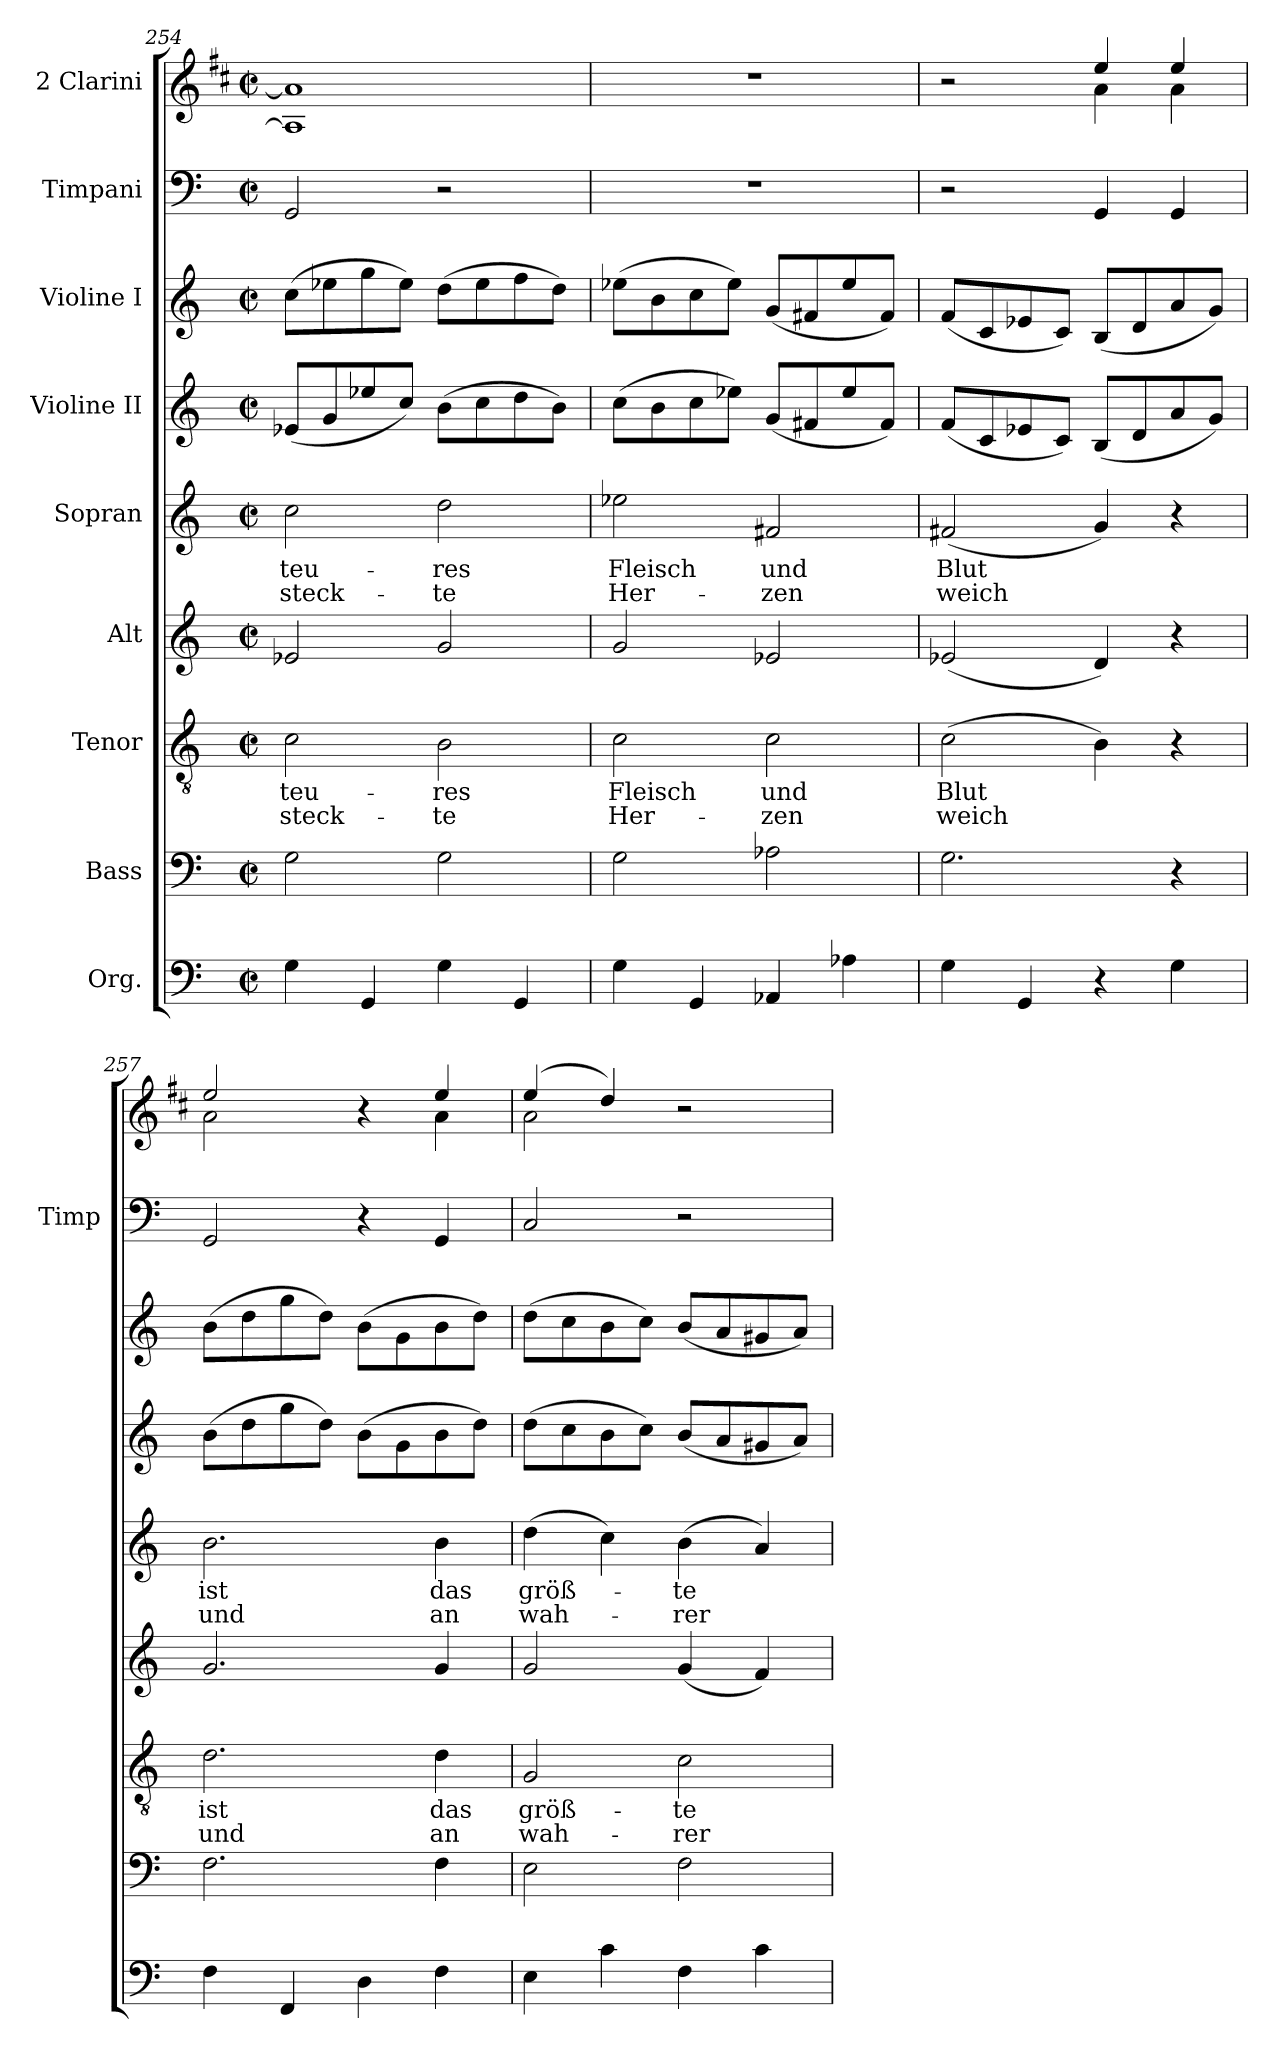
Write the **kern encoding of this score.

**kern	**kern	**kern	**text	**text	**kern	**kern	**text	**text	**kern	**kern	**kern	**kern
*part9	*part8	*part7	*part7	*part7	*part6	*part5	*part5	*part5	*part4	*part3	*part2	*part1
*staff9	*staff8	*staff7	*staff7	*staff7	*staff6	*staff5	*staff5	*staff5	*staff4	*staff3	*staff2	*staff1
*I"Org.	*I"Bass	*I"Tenor	*	*	*I"Alt	*I"Sopran	*	*	*I"Violine II	*I"Violine I	*I"Timpani	*I"2 Clarini
*	*	*	*	*	*	*	*	*	*	*	*I'Timp	*
*clefF4	*clefF4	*clefGv2	*	*	*clefG2	*clefG2	*	*	*clefG2	*clefG2	*clefF4	*clefG2
*ITrd7c12	*	*	*	*	*	*	*	*	*	*	*	*ITrd1c2
*k[]	*k[]	*k[]	*	*	*k[]	*k[]	*	*	*k[]	*k[]	*k[]	*k[]
*M2/2	*M2/2	*M2/2	*	*	*M2/2	*M2/2	*	*	*M2/2	*M2/2	*M2/2	*M2/2
*met(c|)	*met(c|)	*met(c|)	*	*	*met(c|)	*met(c|)	*	*	*met(c|)	*met(c|)	*met(c|)	*met(c|)
=254	=254	=254	=254	=254	=254	=254	=254	=254	=254	=254	=254	=254
*	*	*	*	*	*	*	*	*	*	*	*	*^
4GG\	2G\	2c\	teu-	-steck-	2e-X/	2cc\	teu-	-steck-	(8e-X/L	(8cc\L	2GG/	1g]	1G]
.	.	.	.	.	.	.	.	.	8g/	8ee-X\	.	.	.
4GGG/	.	.	.	.	.	.	.	.	8ee-X/	8gg\	.	.	.
.	.	.	.	.	.	.	.	.	8cc/J)	8ee-\J)	.	.	.
4GG\	2G\	2B\	-res	-te	2g/	2dd\	-res	-te	(8b\L	(8dd\L	2r	.	.
.	.	.	.	.	.	.	.	.	8cc\	8ee-\	.	.	.
4GGG/	.	.	.	.	.	.	.	.	8dd\	8ff\	.	.	.
.	.	.	.	.	.	.	.	.	8b\J)	8dd\J)	.	.	.
*	*	*	*	*	*	*	*	*	*	*	*	*v	*v
!!LO:PB:g=z
=255	=255	=255	=255	=255	=255	=255	=255	=255	=255	=255	=255	=255
4GG\	2G\	2c\	Fleisch	Her-	2g/	2ee-X\	Fleisch	Her-	(8cc\L	(8ee-X\L	1r	1r
.	.	.	.	.	.	.	.	.	8b\	8b\	.	.
4GGG/	.	.	.	.	.	.	.	.	8cc\	8cc\	.	.
.	.	.	.	.	.	.	.	.	8ee-X\J)	8ee-\J)	.	.
4AAA-X/	2A-X\	2c\	und	-zen	2e-X/	2f#X/	und	-zen	(8g/L	(8g/L	.	.
.	.	.	.	.	.	.	.	.	8f#X/	8f#X/	.	.
4AA-X\	.	.	.	.	.	.	.	.	8ee-/	8ee-/	.	.
.	.	.	.	.	.	.	.	.	8f#/J)	8f#/J)	.	.
=256	=256	=256	=256	=256	=256	=256	=256	=256	=256	=256	=256	=256
*	*	*	*	*	*	*	*	*	*	*	*	*^
4GG\	2.G\	(2c\	Blut	weich	(2e-X/	(2f#X/	Blut	weich	(8f/L	(8f/L	2r	2r	2ryy
.	.	.	.	.	.	.	.	.	8c/	8c/	.	.	.
4GGG/	.	.	.	.	.	.	.	.	8e-X/	8e-X/	.	.	.
.	.	.	.	.	.	.	.	.	8c/J)	8c/J)	.	.	.
4r	.	4B\)	.	.	4d/)	4g/)	.	.	(8B/L	(8B/L	4GG/	4dd/	4g\
.	.	.	.	.	.	.	.	.	8d/	8d/	.	.	.
4GG\	4r	4r	.	.	4r	4r	.	.	8a/	8a/	4GG/	4dd/	4g\
.	.	.	.	.	.	.	.	.	8g/J)	8g/J)	.	.	.
=257	=257	=257	=257	=257	=257	=257	=257	=257	=257	=257	=257	=257	=257
4FF\	2.F\	2.d\	ist	und	2.g/	2.b\	ist	und	(>8b\L	(>8b\L	2GG/	2dd/	2g\
.	.	.	.	.	.	.	.	.	8dd\	8dd\	.	.	.
4FFF/	.	.	.	.	.	.	.	.	8gg\	8gg\	.	.	.
.	.	.	.	.	.	.	.	.	8dd\J)	8dd\J)	.	.	.
4DD\	.	.	.	.	.	.	.	.	(8b\L	(8b\L	4r	4r	4ryy
.	.	.	.	.	.	.	.	.	8g\	8g\	.	.	.
4FF\	4F\	4d\	das	an	4g/	4b\	das	an	8b\	8b\	4GG/	4dd/	4g\
.	.	.	.	.	.	.	.	.	8dd\J)	8dd\J)	.	.	.
=258	=258	=258	=258	=258	=258	=258	=258	=258	=258	=258	=258	=258	=258
4EE\	2E\	2G/	größ-	wah-	2g/	(4dd\	größ-	wah-	(8dd\L	(8dd\L	2C/	(4dd/	2g\
.	.	.	.	.	.	.	.	.	8cc\	8cc\	.	.	.
4C\	.	.	.	.	.	4cc\)	.	.	8b\	8b\	.	4cc/)	.
.	.	.	.	.	.	.	.	.	8cc\J)	8cc\J)	.	.	.
4FF\	2F\	2c\	-te	-rer	(4g/	(4b\	-te	-rer	(8b/L	(8b/L	2r	2r	2ryy
.	.	.	.	.	.	.	.	.	8a/	8a/	.	.	.
4C\	.	.	.	.	4f/)	4a/)	.	.	8g#X/	8g#X/	.	.	.
.	.	.	.	.	.	.	.	.	8a/J)	8a/J)	.	.	.
*	*	*	*	*	*	*	*	*	*	*	*	*v	*v
=	=	=	=	=	=	=	=	=	=	=	=	=
*-	*-	*-	*-	*-	*-	*-	*-	*-	*-	*-	*-	*-
